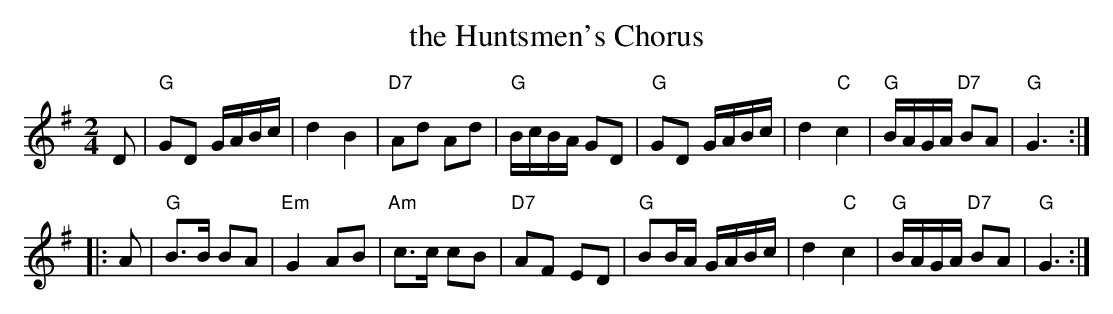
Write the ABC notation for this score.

X:1
T: the Huntsmen's Chorus
M: 2/4
L: 1/8
K: G
D |\
"G"GD G/A/B/c/ | d2 B2 |  "D7"Ad Ad | "G"B/c/B/A/ GD |\
"G"GD G/A/B/c/ | d2 "C"c2 | "G"B/A/G/A/ "D7"BA | "G"G3 :|
|: A |\
"G"B>B BA | "Em"G2 AB | "Am"c>c cB | "D7"AF ED |\
"G"BB/A/ G/A/B/c/ | d2 "C"c2 | "G"B/A/G/A/ "D7"BA | "G"G3 :|
